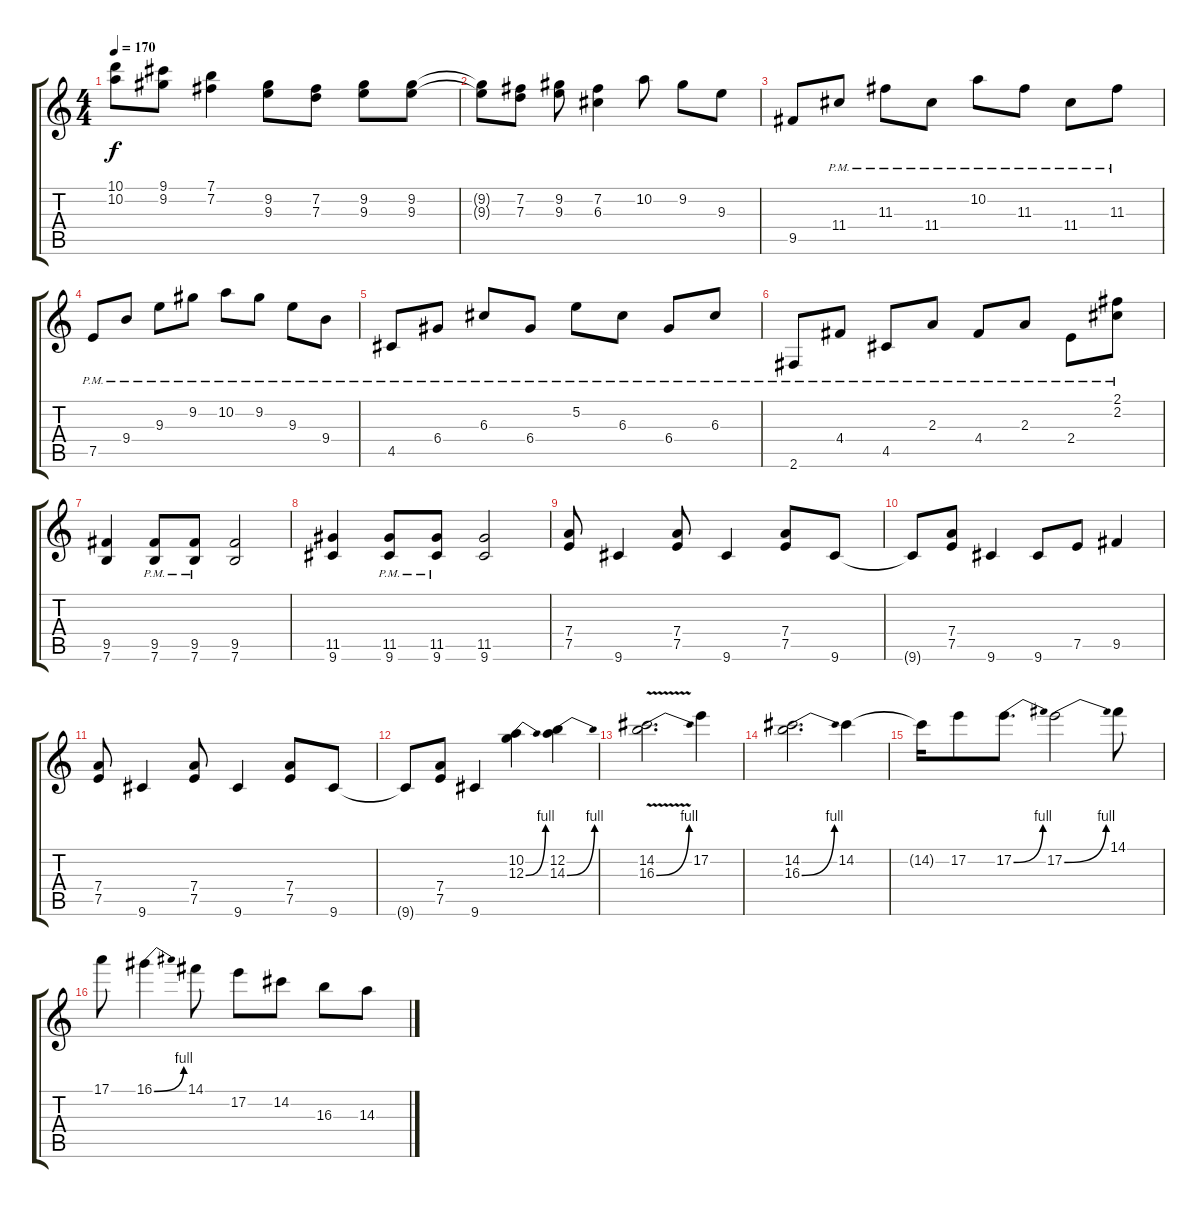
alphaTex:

\track "" {instrument distortionguitar}
\staff {score tabs}
\tuning (E4 B3 G3 D3 A2 E2) {hide}
\ts (4 4)
\tempo 170
\clef g2
\ks c
(10.1{t} 10.2{t}).8{dy f} (9.1 9.2).8 (7.1 7.2).4 (9.2 9.3).8 (7.2 7.3).8 (9.2 9.3).8 (9.2 9.3).8 |
(9.2{t} 9.3{t}).8 (7.2 7.3).8 (9.2 9.3).8 (7.2 6.3).4 10.2.8 9.2.8 9.3.8 |
9.5.8 11.4{pm}.8 11.3{pm}.8 11.4{pm}.8 10.2{pm}.8 11.3{pm}.8 11.4{pm}.8 11.3{pm}.8 |
7.5{pm}.8 9.4{pm}.8 9.3{pm}.8 9.2{pm}.8 10.2{pm}.8 9.2{pm}.8 9.3{pm}.8 9.4{pm}.8 |
4.5{pm}.8 6.4{pm}.8 6.3{pm}.8 6.4{pm}.8 5.2{pm}.8 6.3{pm}.8 6.4{pm}.8 6.3{pm}.8 |
2.6{pm}.8 4.4{pm}.8 4.5{pm}.8 2.3{pm}.8 4.4{pm}.8 2.3{pm}.8 2.4{pm}.8 (2.1{pm} 2.2).8 |
(9.5 7.6).4 (9.5{pm} 7.6).8 (9.5{pm} 7.6).8 (9.5 7.6).2 |
(11.5 9.6).4 (11.5{pm} 9.6).8 (11.5{pm} 9.6).8 (11.5 9.6).2 |
(7.4 7.5).8 9.6.4 (7.4 7.5).8 9.6.4 (7.4 7.5).8 9.6.8 |
9.6{t}.8 (7.4 7.5).8 9.6.4 9.6.8 7.5.8 9.5.4 |
(7.4 7.5).8 9.6.4 (7.4 7.5).8 9.6.4 (7.4 7.5).8 9.6.8 |
9.6{t}.8 (7.4 7.5).8 9.6.4 (10.2 12.3{be (bend 0 0 60 4)}).4 (12.2 14.3{be (bend 0 0 60 4)}).4 |
(14.2 16.3{be (bend 0 0 60 4) v}).2{d} 17.2.4 |
(14.2 16.3{be (bend 0 0 60 4)}).2{d} 14.2.4 |
14.2{t}.16 17.2.8 17.2{be (bend 0 0 60 4)}.8{d} 17.2{be (bend 0 0 60 4)}.2 14.1.8 |
17.1.8 16.1{be (bend 0 0 60 4)}.4 14.1.8 17.2.8 14.2.8 16.3.8 14.3.8
